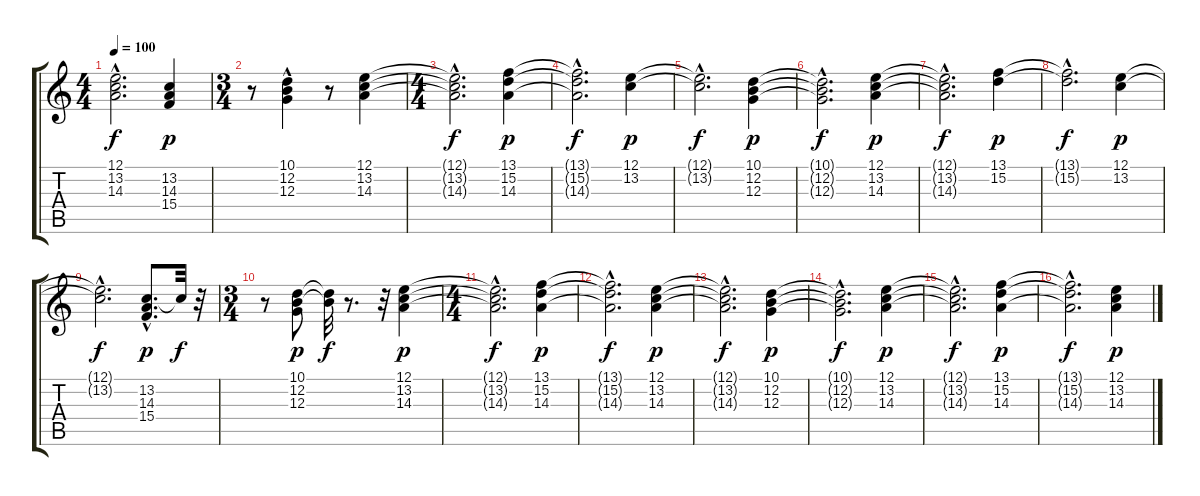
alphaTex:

\track "" {instrument percussiveorgan}
\staff {score tabs}
\tuning (E4 B3 G3 D3 A2 E2) {hide}
\ts (4 4)
\tempo 100
\clef g2
\ks c
(12.1{hac t} 13.2{hac t} 14.3{hac t}).2{d dy f} (13.2 14.3 15.4).4{dy p} |
\ts (3 4)
r.8 (10.1 12.2{hac} 12.3{hac}).4 r.8 (12.1 13.2 14.3).4 |
\ts (4 4)
(12.1{hac t} 13.2{hac t} 14.3{hac t}).2{d dy f} (13.1 15.2 14.3).4{dy p} |
(13.1{hac t} 15.2{hac t} 14.3{t}).2{d dy f} (12.1 13.2).4{dy p} |
(12.1{hac t} 13.2{hac t}).2{d dy f} (10.1 12.2 12.3).4{dy p} |
(10.1{hac t} 12.2{hac t} 12.3{hac t}).2{d dy f} (12.1 13.2 14.3).4{dy p} |
(12.1{hac t} 13.2{hac t} 14.3{t}).2{d dy f} (13.1 15.2).4{dy p} |
(13.1{hac t} 15.2{hac t}).2{d dy f} (12.1 13.2).4{dy p} |
(12.1{hac t} 13.2{hac t}).2{d dy f} (13.2{hac} 14.3{hac} 15.4{hac}).8{d dy p} 13.2{t}.32{dy f} r.32 |
\ts (3 4)
r.8 (10.1 12.2 12.3).8{dy p} (10.1{t} 12.2{t}).32{dy f} r.8{d} r.32 (12.1 13.2 14.3).4{dy p} |
\ts (4 4)
(12.1{hac t} 13.2{hac t} 14.3{hac t}).2{d dy f} (13.1 15.2 14.3).4{dy p} |
(13.1{hac t} 15.2{hac t} 14.3{hac t}).2{d dy f} (12.1 13.2 14.3).4{dy p} |
(12.1{hac t} 13.2{hac t} 14.3{hac t}).2{d dy f} (10.1 12.2 12.3).4{dy p} |
(10.1{hac t} 12.2{hac t} 12.3{hac t}).2{d dy f} (12.1 13.2 14.3).4{dy p} |
(12.1{hac t} 13.2{hac t} 14.3{hac t}).2{d dy f} (13.1 15.2 14.3).4{dy p} |
(13.1{hac t} 15.2{hac t} 14.3{hac t}).2{d dy f} (12.1 13.2 14.3).4{dy p}
